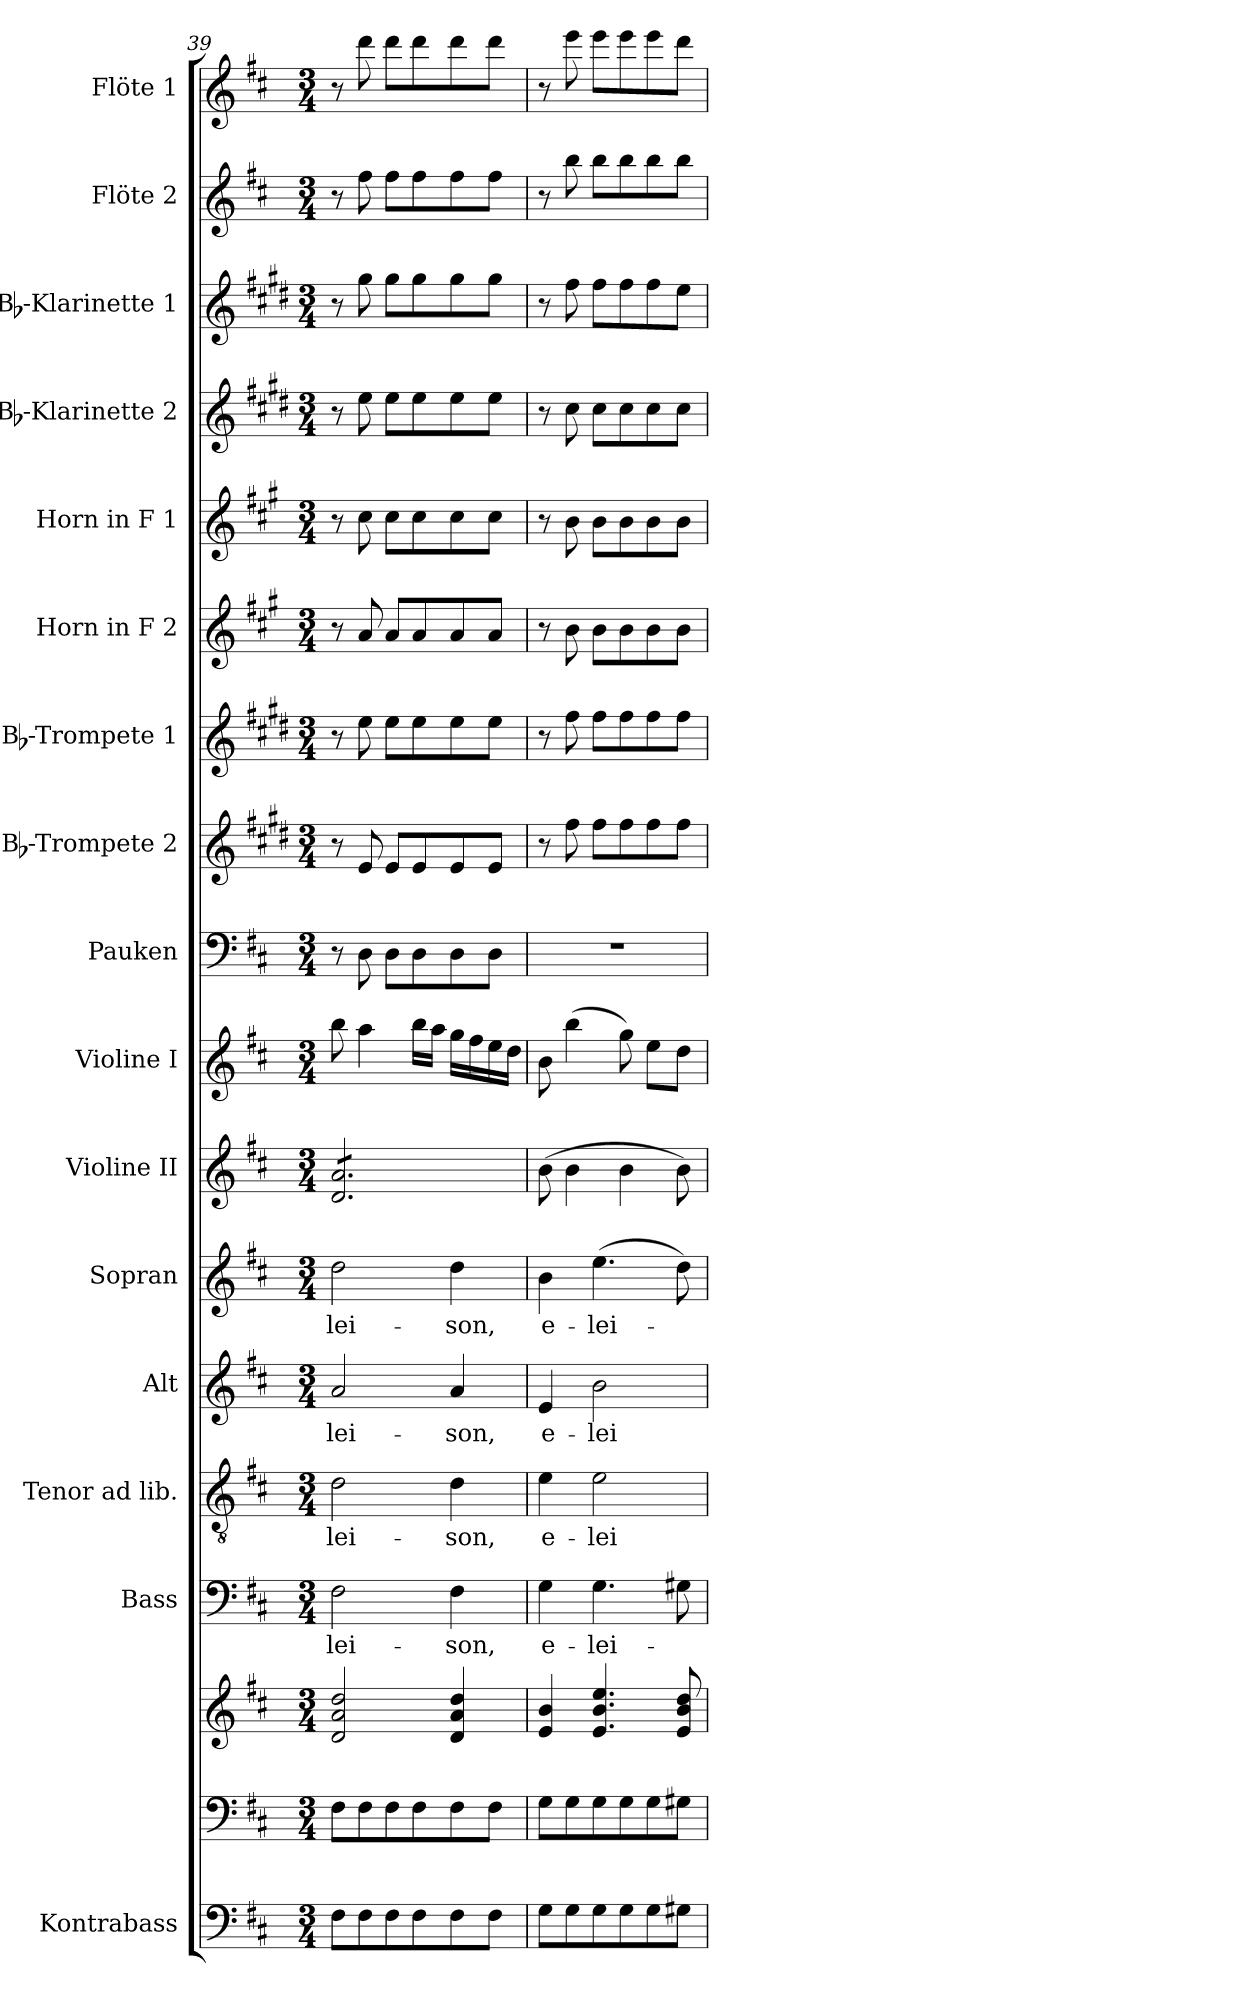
**kern	**kern	**kern	**kern	**text	**kern	**text	**kern	**text	**kern	**text	**kern	**kern	**kern	**kern	**kern	**kern	**kern	**kern	**kern	**kern	**kern
*part17	*part16	*part16	*part15	*part15	*part14	*part14	*part13	*part13	*part12	*part12	*part11	*part10	*part9	*part8	*part7	*part6	*part5	*part4	*part3	*part2	*part1
*staff18	*staff17	*staff16	*staff15	*staff15	*staff14	*staff14	*staff13	*staff13	*staff12	*staff12	*staff11	*staff10	*staff9	*staff8	*staff7	*staff6	*staff5	*staff4	*staff3	*staff2	*staff1
*I"Kontrabass	*	*	*I"Bass	*	*I"Tenor ad lib.	*	*I"Alt	*	*I"Sopran	*	*I"Violine II	*I"Violine I	*I"Pauken	*I"Bb-Trompete 2	*I"Bb-Trompete 1	*I"Horn in F 2	*I"Horn in F 1	*I"Bb-Klarinette 2	*I"Bb-Klarinette 1	*I"Flöte 2	*I"Flöte 1
*I'Kb.	*	*	*I'B.	*	*I'T.	*	*I'A.	*	*I'S.	*	*I'Vl. II	*I'Vl. I	*I'Pk.	*I'Bb Trp. 2	*I'Bb Trp. 1	*	*	*I'Bb Kl. 2	*I'Bb Kl. 1	*I'Fl. 2	*I'Fl. 1
*clefF4	*clefF4	*clefG2	*clefF4	*	*clefGv2	*	*clefG2	*	*clefG2	*	*clefG2	*clefG2	*clefF4	*clefG2	*clefG2	*clefG2	*clefG2	*clefG2	*clefG2	*clefG2	*clefG2
*ITrd7c12	*	*	*	*	*	*	*	*	*	*	*	*	*	*ITrd1c2	*ITrd1c2	*ITrd4c7	*ITrd4c7	*ITrd1c2	*ITrd1c2	*	*
*k[f#c#]	*k[f#c#]	*k[f#c#]	*k[f#c#]	*	*k[f#c#]	*	*k[f#c#]	*	*k[f#c#]	*	*k[f#c#]	*k[f#c#]	*k[f#c#]	*k[f#c#]	*k[f#c#]	*k[f#c#]	*k[f#c#]	*k[f#c#]	*k[f#c#]	*k[f#c#]	*k[f#c#]
*D:	*D:	*D:	*D:	*	*D:	*	*D:	*	*D:	*	*D:	*D:	*D:	*D:	*D:	*D:	*D:	*D:	*D:	*D:	*D:
*M3/4	*M3/4	*M3/4	*M3/4	*	*M3/4	*	*M3/4	*	*M3/4	*	*M3/4	*M3/4	*M3/4	*M3/4	*M3/4	*M3/4	*M3/4	*M3/4	*M3/4	*M3/4	*M3/4
=39	=39	=39	=39	=39	=39	=39	=39	=39	=39	=39	=39	=39	=39	=39	=39	=39	=39	=39	=39	=39	=39
!	!	!	!	!LO:LY:b	!	!LO:LY:b	!	!LO:LY:b	!	!LO:LY:b	!	!	!	!	!	!	!	!	!	!	!
*	*	*	*	*	*	*	*	*	*	*	*tremolo	*	*	*	*	*	*	*	*	*	*
8FF#\L	8F#\L	2d/ 2a/ 2dd/	2F#\	-lei-	2d\	-lei-	2a/	-lei-	2dd\	-lei-	8d/ 8a/L	8bb\	8r	8r	8r	8r	8r	8r	8r	8r	8r
8FF#\	8F#\	.	.	.	.	.	.	.	.	.	8d/ 8a/	4aa\	8D\	8d/	8dd\	8d/	8f#\	8dd\	8ff#\	8ff#\	8ddd\
8FF#\	8F#\	.	.	.	.	.	.	.	.	.	8d/ 8a/	.	8D\L	8d/L	8dd\L	8d/L	8f#\L	8dd\L	8ff#\L	8ff#\L	8ddd\L
8FF#\	8F#\	.	.	.	.	.	.	.	.	.	8d/ 8a/	16bb\LL	8D\	8d/	8dd\	8d/	8f#\	8dd\	8ff#\	8ff#\	8ddd\
.	.	.	.	.	.	.	.	.	.	.	.	16aa\JJ	.	.	.	.	.	.	.	.	.
!	!	!	!	!LO:LY:b	!	!LO:LY:b	!	!LO:LY:b	!	!LO:LY:b	!	!	!	!	!	!	!	!	!	!	!
8FF#\	8F#\	4d/ 4a/ 4dd/	4F#\	-son,	4d\	-son,	4a/	-son,	4dd\	-son,	8d/ 8a/	16gg\LL	8D\	8d/	8dd\	8d/	8f#\	8dd\	8ff#\	8ff#\	8ddd\
.	.	.	.	.	.	.	.	.	.	.	.	16ff#\	.	.	.	.	.	.	.	.	.
8FF#\J	8F#\J	.	.	.	.	.	.	.	.	.	8d/ 8a/J	16ee\	8D\J	8d/J	8dd\J	8d/J	8f#\J	8dd\J	8ff#\J	8ff#\J	8ddd\J
*	*	*	*	*	*	*	*	*	*	*	*Xtremolo	*	*	*	*	*	*	*	*	*	*
.	.	.	.	.	.	.	.	.	.	.	.	16dd\JJ	.	.	.	.	.	.	.	.	.
=40	=40	=40	=40	=40	=40	=40	=40	=40	=40	=40	=40	=40	=40	=40	=40	=40	=40	=40	=40	=40	=40
!	!	!	!	!LO:LY:b	!	!LO:LY:b	!	!LO:LY:b	!	!LO:LY:b	!	!	!	!	!	!	!	!	!	!	!
8GG\L	8G\L	4e/ 4b/	4G\	e-	4e\	e-	4e/	e-	4b\	e-	(>8b\	8b\	2.r	8r	8r	8r	8r	8r	8r	8r	8r
8GG\	8G\	.	.	.	.	.	.	.	.	.	4b\	(>4bb\	.	8ee\	8ee\	8e\	8e\	8b\	8ee\	8bb\	8eee\
!	!	!	!	!LO:LY:b	!	!LO:LY:b	!	!LO:LY:b	!	!LO:LY:b	!	!	!	!	!	!	!	!	!	!	!
8GG\	8G\	4.e/ 4.b/ 4.ee/	4.G\	-lei-	2e\	-lei-	2b\	-lei-	(>4.ee\	-lei-	.	.	.	8ee\L	8ee\L	8e\L	8e\L	8b\L	8ee\L	8bb\L	8eee\L
8GG\	8G\	.	.	.	.	.	.	.	.	.	4b\	8gg\)	.	8ee\	8ee\	8e\	8e\	8b\	8ee\	8bb\	8eee\
8GG\	8G\	.	.	.	.	.	.	.	.	.	.	8ee\L	.	8ee\	8ee\	8e\	8e\	8b\	8ee\	8bb\	8eee\
8GG#X\J	8G#X\J	8e/ 8b/ 8dd/	8G#X\	.	.	.	.	.	8dd\)	.	8b\)	8dd\J	.	8ee\J	8ee\J	8e\J	8e\J	8b\J	8dd\J	8bb\J	8ddd\J
=	=	=	=	=	=	=	=	=	=	=	=	=	=	=	=	=	=	=	=	=	=
*-	*-	*-	*-	*-	*-	*-	*-	*-	*-	*-	*-	*-	*-	*-	*-	*-	*-	*-	*-	*-	*-
